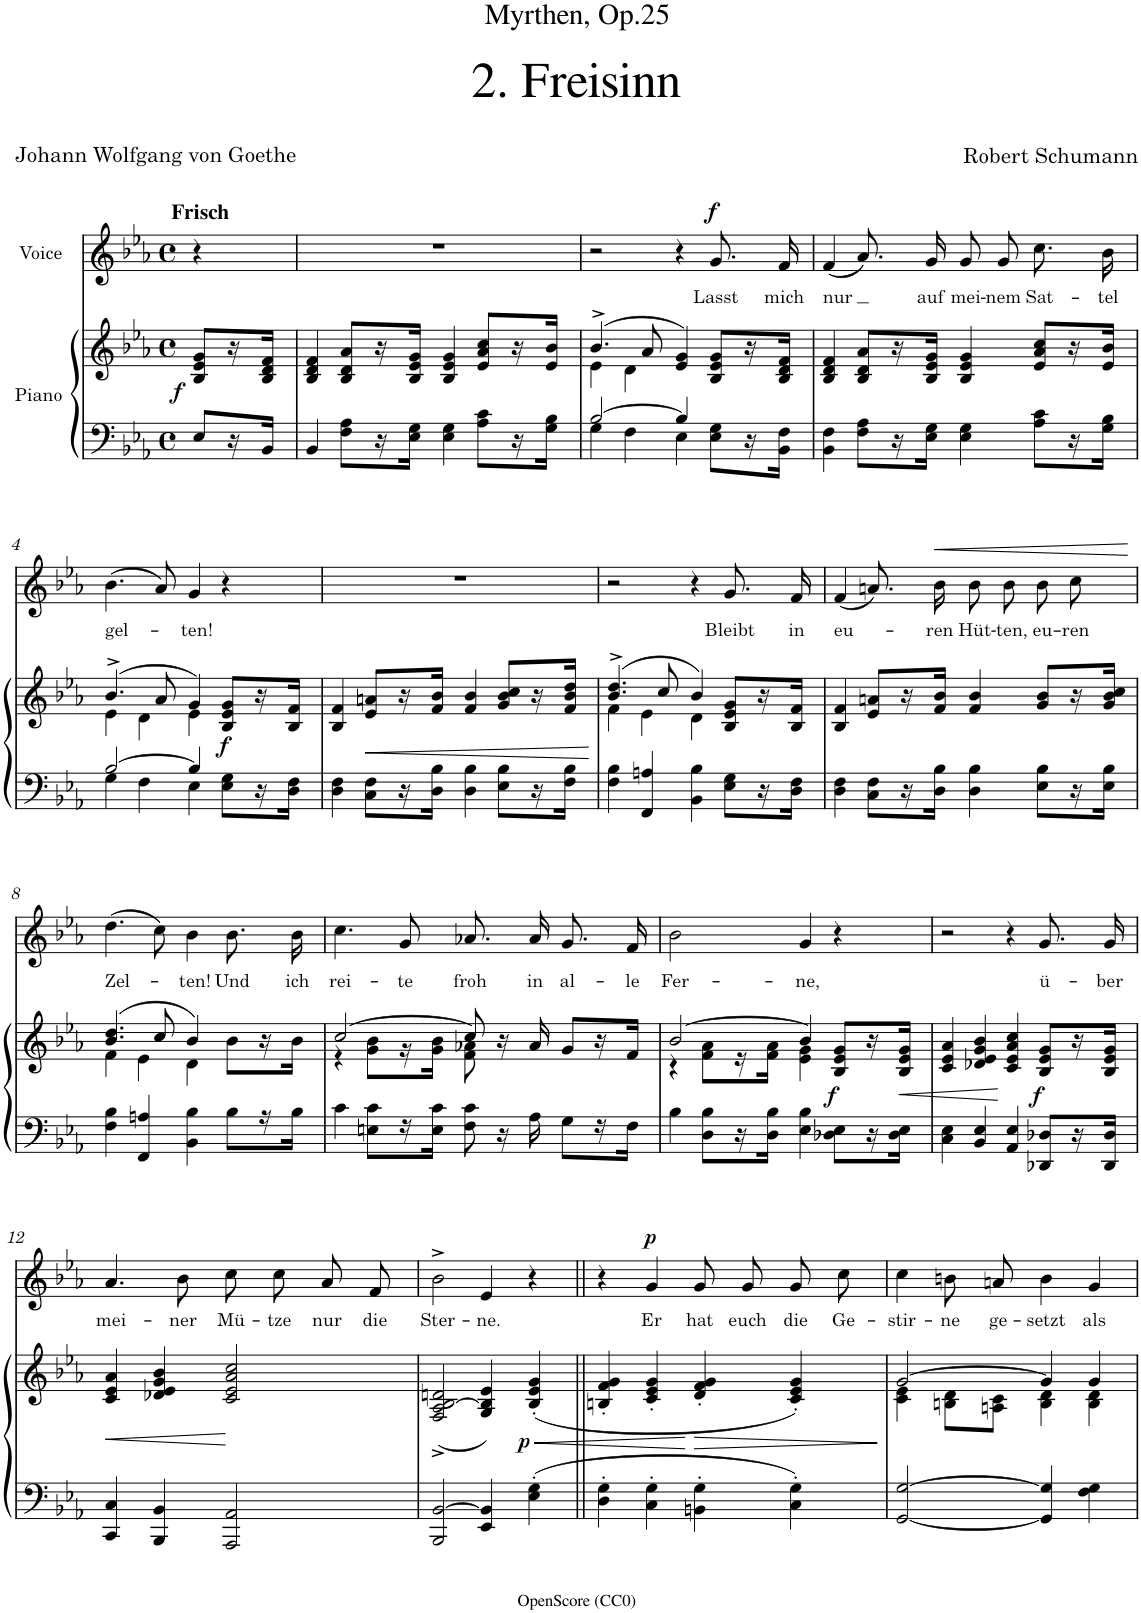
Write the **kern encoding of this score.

**kern	**kern	**dynam	**kern	**text	**dynam
*part2	*part2	*part2	*part1	*part1	*part1
*staff3	*staff2	*staff2/3	*staff1	*staff1	*staff1
*I"Piano	*	*	*I"Voice	*	*
*I'Pno	*	*	*	*	*
*clefF4	*clefG2	*	*clefG2	*	*
*k[b-e-a-]	*k[b-e-a-]	*	*k[b-e-a-]	*	*
*M4/4	*M4/4	*	*M4/4	*	*
*met(c)	*met(c)	*	*met(c)	*	*
=	=	=	=	=	=
!	!	!	!LO:TX:a:B:t=Frisch	!	!
!	!	!LO:DY:b	!	!	!
8E-/L	8B-/ 8e-/ 8g/L	f	4r	.	.
16r	16r	.	.	.	.
16BB-/JJ	16B-/ 16d/ 16f/JJ	.	.	.	.
=1	=1	=1	=1	=1	=1
4BB-/	4B-/ 4d/ 4f/	.	1r	.	.
8F\ 8A-\L	8B-/ 8d/ 8a-/L	.	.	.	.
16r	16r	.	.	.	.
16E-\ 16G\JJ	16B-/ 16e-/ 16g/JJ	.	.	.	.
4E-\ 4G\	4B-/ 4e-/ 4g/	.	.	.	.
8A-\ 8c\L	8e-/ 8a-/ 8cc/L	.	.	.	.
16r	16r	.	.	.	.
16G\ 16B-\JJ	16e-/ 16b-/JJ	.	.	.	.
=2	=2	=2	=2	=2	=2
*^	*^	*	*	*	*
[2B-/	4G\	(4.b-^/	4e-\	.	2r	.	.
.	4F\	.	4d\	.	.	.	.
.	.	8a-/	.	.	.	.	.
4B-/]	4E-\	4e-/ 4g/)	2ryy	.	4r	.	.
!	!	!	!	!	!	!LO:LY:b	!LO:DY:a
8E-\ 8G\L	4ryy	8B-/ 8e-/ 8g/L	.	.	8.g/L	Lasst	f
16r	.	16r	.	.	.	.	.
!	!	!	!	!	!	!LO:LY:b	!
16BB-\ 16F\JJ	.	16B-/ 16d/ 16f/JJ	.	.	16f/Jk	mich	.
*v	*v	*	*	*	*	*	*
*	*v	*v	*	*	*	*
=3	=3	=3	=3	=3	=3
!	!	!	!	!LO:LY:b	!
4BB-\ 4F\	4B-/ 4d/ 4f/	.	(4f/	nur	.
8F\ 8A-\L	8B-/ 8d/ 8a-/L	.	8.a-/L)	.	.
16r	16r	.	.	.	.
!	!	!	!	!LO:LY:b	!
16E-\ 16G\JJ	16B-/ 16e-/ 16g/JJ	.	16g/Jk	auf	.
!	!	!	!	!LO:LY:b	!
4E-\ 4G\	4B-/ 4e-/ 4g/	.	8g/L	mei-	.
!	!	!	!	!LO:LY:b	!
.	.	.	8g/J	-nem	.
!	!	!	!	!LO:LY:b	!
8A-\ 8c\L	8e-/ 8a-/ 8cc/L	.	8.cc\L	Sat-	.
16r	16r	.	.	.	.
!	!	!	!	!LO:LY:b	!
16G\ 16B-\JJ	16e-/ 16b-/JJ	.	16b-\Jk	-tel	.
!!LO:LB:g=z
=4	=4	=4	=4	=4	=4
*^	*^	*	*	*	*
!	!	!	!	!	!	!LO:LY:b	!
[2B-/	4G\	(4.b-^/	4e-\	.	(4.b-\	gel-	.
.	4F\	.	4d\	.	.	.	.
.	.	8a-/	.	.	8a-/)	.	.
!	!	!	!	!	!	!LO:LY:b	!
4B-/]	4E-\	4g/)	4e-\	.	4g/	-ten!	.
!	!	!	!	!LO:DY:b	!	!	!
8E-\ 8G\L	4ryy	8B-/ 8e-/ 8g/L	4ryy	f	4r	.	.
16r	.	16r	.	.	.	.	.
16D\ 16F\JJ	.	16B-/ 16f/JJ	.	.	.	.	.
*v	*v	*	*	*	*	*	*
*	*v	*v	*	*	*	*
=5	=5	=5	=5	=5	=5
4D\ 4F\	4B-/ 4f/	.	1r	.	.
!	!	!LO:HP:b	!	!	!
8C\ 8F\L	8e-/ 8an/L	<	.	.	.
16r	16r	.	.	.	.
16D\ 16B-\JJ	16f/ 16b-/JJ	.	.	.	.
4D\ 4B-\	4f/ 4b-/	.	.	.	.
8E-\ 8B-\L	8g/ 8b-/ 8cc/L	.	.	.	.
16r	16r	.	.	.	.
16F\ 16B-\JJ	16f/ 16b-/ 16dd/JJ	.	.	.	.
.	.	[	.	.	.
=6	=6	=6	=6	=6	=6
*	*^	*	*	*	*
4F\ 4B-\	(4.b-/^ 4.dd/^	4f\	.	2r	.	.
4FF/ 4An/	.	4e-\	.	.	.	.
.	8cc/	.	.	.	.	.
4BB-\ 4B-\	4b-/)	4d\	.	4r	.	.
!	!	!	!	!	!LO:LY:b	!
8E-\ 8G\L	8B-/ 8e-/ 8g/L	4ryy	.	8.g/L	Bleibt	.
16r	16r	.	.	.	.	.
!	!	!	!	!	!LO:LY:b	!
16D\ 16F\JJ	16B-/ 16f/JJ	.	.	16f/Jk	in	.
*	*v	*v	*	*	*	*
=7	=7	=7	=7	=7	=7
!	!	!	!	!LO:LY:b	!
4D\ 4F\	4B-/ 4f/	.	(4f/	eu-	.
8C\ 8F\L	8e-/ 8an/L	.	8.an/L)	.	.
16r	16r	.	.	.	.
!	!	!	!	!LO:LY:b	!LO:HP:b
16D\ 16B-\JJ	16f/ 16b-/JJ	.	16b-/Jk	-ren	<
!	!	!	!	!LO:LY:b	!
4D\ 4B-\	4f/ 4b-/	.	8b-\L	Hüt-	.
!	!	!	!	!LO:LY:b	!
.	.	.	8b-\J	-ten,	.
!	!	!	!	!LO:LY:b	!
8E-\ 8B-\L	8g/ 8b-/L	.	8b-\L	eu-	.
!	!	!	!	!LO:LY:b	!
16r	16r	.	8cc\J	-ren	.
16E-\ 16B-\JJ	16g/ 16b-/ 16cc/JJ	.	.	.	.
.	.	.	.	.	[
!!LO:LB:g=z
=8	=8	=8	=8	=8	=8
*	*^	*	*	*	*
!	!	!	!	!	!LO:LY:b	!
4F\ 4B-\	(4.b-/ 4.dd/	4f\	.	(4.dd\	Zel-	.
4FF/ 4An/	.	4e-\	.	.	.	.
.	8cc/	.	.	8cc\)	.	.
!	!	!	!	!	!LO:LY:b	!
4BB-\ 4B-\	4b-/)	4d\	.	4b-\	-ten!	.
!	!	!	!	!	!LO:LY:b	!
8B-\L	8b-\L	4ryy	.	8.b-\L	Und	.
16r	16r	.	.	.	.	.
!	!	!	!	!	!LO:LY:b	!
16B-\JJ	16b-\JJ	.	.	16b-\Jk	ich	.
=9	=9	=9	=9	=9	=9	=9
!	!	!	!	!	!LO:LY:b	!
4c\	[2cc/	4r	.	4.cc\	rei-	.
8En\ 8c\L	.	8g\ 8b-\L	.	.	.	.
!	!	!	!	!	!LO:LY:b	!
16r	.	16r	.	8g/	-te	.
16E\ 16c\JJ	.	16g\ 16b-\JJ	.	.	.	.
!	!	!	!	!	!LO:LY:b	!
8F\ 8c\	8cc/]	8f\ 8a-X\	.	8.a-X/L	froh	.
16r	16r	4.ryy	.	.	.	.
!	!	!	!	!	!LO:LY:b	!
16A-\	16a-/	.	.	16a-/Jk	in	.
!	!	!	!	!	!LO:LY:b	!
8G\L	8g/L	.	.	8.g/L	al-	.
16r	16r	.	.	.	.	.
!	!	!	!	!	!LO:LY:b	!
16F\JJ	16f/JJ	.	.	16f/Jk	-le	.
=10	=10	=10	=10	=10	=10	=10
!	!	!	!	!	!LO:LY:b	!
4B-\	[2b-/	4r	.	2b-\	Fer-	.
8D\ 8B-\L	.	8f\ 8a-\L	.	.	.	.
16r	.	16r	.	.	.	.
16D\ 16B-\JJ	.	16f\ 16a-\JJ	.	.	.	.
!	!	!	!	!	!LO:LY:b	!
4E-\ 4B-\	4b-/]	4e-\ 4g\	.	4g/	-ne,	.
!	!	!	!LO:DY:b	!	!	!
8D-X\ 8E-\L	8B-/ 8e-/ 8g/L	4ryy	f	4r	.	.
16r	16r	.	.	.	.	.
!	!	!	!LO:HP:b	!	!	!
16D-\ 16E-\JJ	16B-/ 16e-/ 16g/JJ	.	<	.	.	.
*	*v	*v	*	*	*	*
=11	=11	=11	=11	=11	=11
4C\ 4E-\	4c/ 4e-/ 4a-/	.	2r	.	.
4BB-/ 4E-/	4d-X/ 4e-/ 4g/ 4b-/	.	.	.	.
4AA-/ 4E-/	4c/ 4e-/ 4a-/ 4cc/	[	4r	.	.
!	!	!LO:DY:b	!	!LO:LY:b	!
8DD-X/ 8D-X/L	8B-/ 8e-/ 8g/L	f	8.g/L	ü-	.
16r	16r	.	.	.	.
!	!	!	!	!LO:LY:b	!
16DD-/ 16D-/JJ	16B-/ 16e-/ 16g/JJ	.	16g/Jk	-ber	.
!!LO:LB:g=z
=12	=12	=12	=12	=12	=12
!	!	!LO:HP:b	!	!LO:LY:b	!
4CC/ 4C/	4c/ 4e-/ 4a-/	<	4.a-/	mei-	.
4BBB-/ 4BB-/	4d-X/ 4e-/ 4g/ 4b-/	.	.	.	.
!	!	!	!	!LO:LY:b	!
.	.	.	8b-\	-ner	.
!	!	!	!	!LO:LY:b	!
2AAA-/ 2AA-/	2c/ 2e-/ 2a-/ 2cc/	[	8cc\L	Mü-	.
!	!	!	!	!LO:LY:b	!
.	.	.	8cc\J	-tze	.
!	!	!	!	!LO:LY:b	!
.	.	.	8a-/L	nur	.
!	!	!	!	!LO:LY:b	!
.	.	.	8f/J	die	.
=13	=13	=13	=13	=13	=13
!	!	!	!	!LO:LY:b	!
2BBB-/ [2BB-/	(2F/^ 2A-/^ [2B-/^ 2dn/^	.	2b-^\	Ster-	.
!	!	!	!	!LO:LY:b	!
4EE-/ 4BB-/]	4G/ 4B-/] 4e-/)	.	4e-/	-ne.	.
!	!	!LO:HP:b	!	!	!
!	!	!LO:DY:n=1:b	!	!	!
4E-\' 4G\'	(4B-/' 4e-/' 4g/'	< p	4r	.	.
=14||	=14||	=14||	=14||	=14||	=14||
4D\' 4G\'	4Bn/' 4f/' 4g/'	.	4r	.	.
!	!	!	!	!LO:LY:b	!LO:DY:a
4C\' 4G\'	4c/' 4e-/' 4g/'	.	4g/	Er	p
!	!	!LO:HP:n=1:b	!	!LO:LY:b	!
4BBn\' 4G\'	4d/' 4f/' 4g/'	[ >	8g/L	hat	.
!	!	!	!	!LO:LY:b	!
.	.	.	8g/J	euch	.
!	!	!	!	!LO:LY:b	!
4C\' 4G\'	4c/' 4e-/' 4g/')	.	8g/L	die	.
!	!	!	!	!LO:LY:b	!
.	.	.	8cc/J	Ge-	.
.	.	]	.	.	.
=15	=15	=15	=15	=15	=15
*	*^	*	*	*	*
!	!	!	!	!	!LO:LY:b	!
[2GG/ [2G/	[2g/	4c\ 4e-\	.	4cc\	-stir-	.
!	!	!	!	!	!LO:LY:b	!
.	.	8Bn\ 8d\L	.	8bn/L	-ne	.
!	!	!	!	!	!LO:LY:b	!
.	.	8An\ 8c\J	.	8an/J	ge-	.
!	!	!	!	!	!LO:LY:b	!
4GG/] 4G/]	4g/]	4B\ 4d\	.	4b\	-setzt	.
!	!	!	!	!	!LO:LY:b	!
4F\ 4G\	4g/	4B\ 4d\	.	4g/	als	.
*	*v	*v	*	*	*	*
=	=	=	=	=	=
*-	*-	*-	*-	*-	*-
